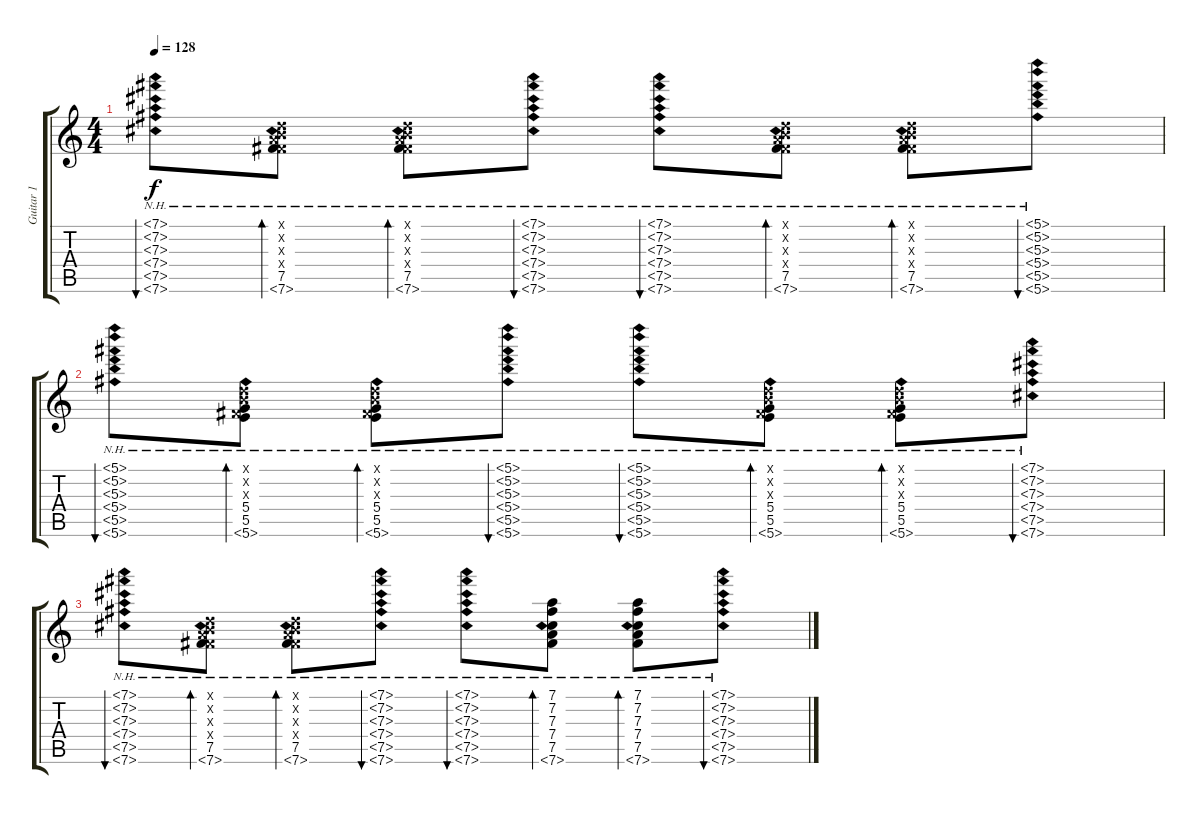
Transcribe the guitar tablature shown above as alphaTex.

\track ("Guitar 1" "Guitar 1") {instrument electricguitarclean}
\staff {score tabs}
\tuning (D4 B3 Gb3 D3 B2 Gb2) {hide}
\ts (4 4)
\tempo 128
\clef g2
\ks c
(7.1{nh} 7.2{nh} 7.3{nh} 7.4{nh} 7.5{nh} 7.6{nh}).8{bu 60 dy f} (0.1{x} 0.2{x} 0.3{x} 7.4{x} 7.5 7.6{nh}).8{bd 60} (0.1{x} 0.2{x} 0.3{x} 7.4{x} 7.5 7.6{nh}).8{bd 60} (7.1{nh} 7.2{nh} 7.3{nh} 7.4{nh} 7.5{nh} 7.6{nh}).8{bu 60} (7.1{nh} 7.2{nh} 7.3{nh} 7.4{nh} 7.5{nh} 7.6{nh}).8{bu 60} (0.1{x} 0.2{x} 0.3{x} 7.4{x} 7.5 7.6{nh}).8{bd 60} (0.1{x} 0.2{x} 0.3{x} 7.4{x} 7.5 7.6{nh}).8{bd 60} (5.1{nh} 5.2{nh} 5.3{nh} 5.4{nh} 5.5{nh} 5.6{nh}).8{bu 60} |
(5.1{nh} 5.2{nh} 5.3{nh} 5.4{nh} 5.5{nh} 5.6{nh}).8{bu 60} (0.1{x} 0.2{x} 0.3{x} 5.4 5.5 5.6{nh}).8{bd 60} (0.1{x} 0.2{x} 0.3{x} 5.4 5.5 5.6{nh}).8{bd 60} (5.1{nh} 5.2{nh} 5.3{nh} 5.4{nh} 5.5{nh} 5.6{nh}).8{bu 60} (5.1{nh} 5.2{nh} 5.3{nh} 5.4{nh} 5.5{nh} 5.6{nh}).8{bu 60} (0.1{x} 0.2{x} 0.3{x} 5.4 5.5 5.6{nh}).8{bd 60} (0.1{x} 0.2{x} 0.3{x} 5.4 5.5 5.6{nh}).8{bd 60} (7.1{nh} 7.2{nh} 7.3{nh} 7.4{nh} 7.5{nh} 7.6{nh}).8{bu 60} |
(7.1{nh} 7.2{nh} 7.3{nh} 7.4{nh} 7.5{nh} 7.6{nh}).8{bu 60} (0.1{x} 0.2{x} 0.3{x} 7.4{x} 7.5 7.6{nh}).8{bd 60} (0.1{x} 0.2{x} 0.3{x} 7.4{x} 7.5 7.6{nh}).8{bd 60} (7.1{nh} 7.2{nh} 7.3{nh} 7.4{nh} 7.5{nh} 7.6{nh}).8{bu 60} (7.1{nh} 7.2{nh} 7.3{nh} 7.4{nh} 7.5{nh} 7.6{nh}).8{bu 60} (7.1 7.2 7.3 7.4 7.5 7.6{nh}).8{bd 60} (7.1 7.2 7.3 7.4 7.5 7.6{nh}).8{bd 60} (7.1{nh} 7.2{nh} 7.3{nh} 7.4{nh} 7.5{nh} 7.6{nh}).8{bu 60}
